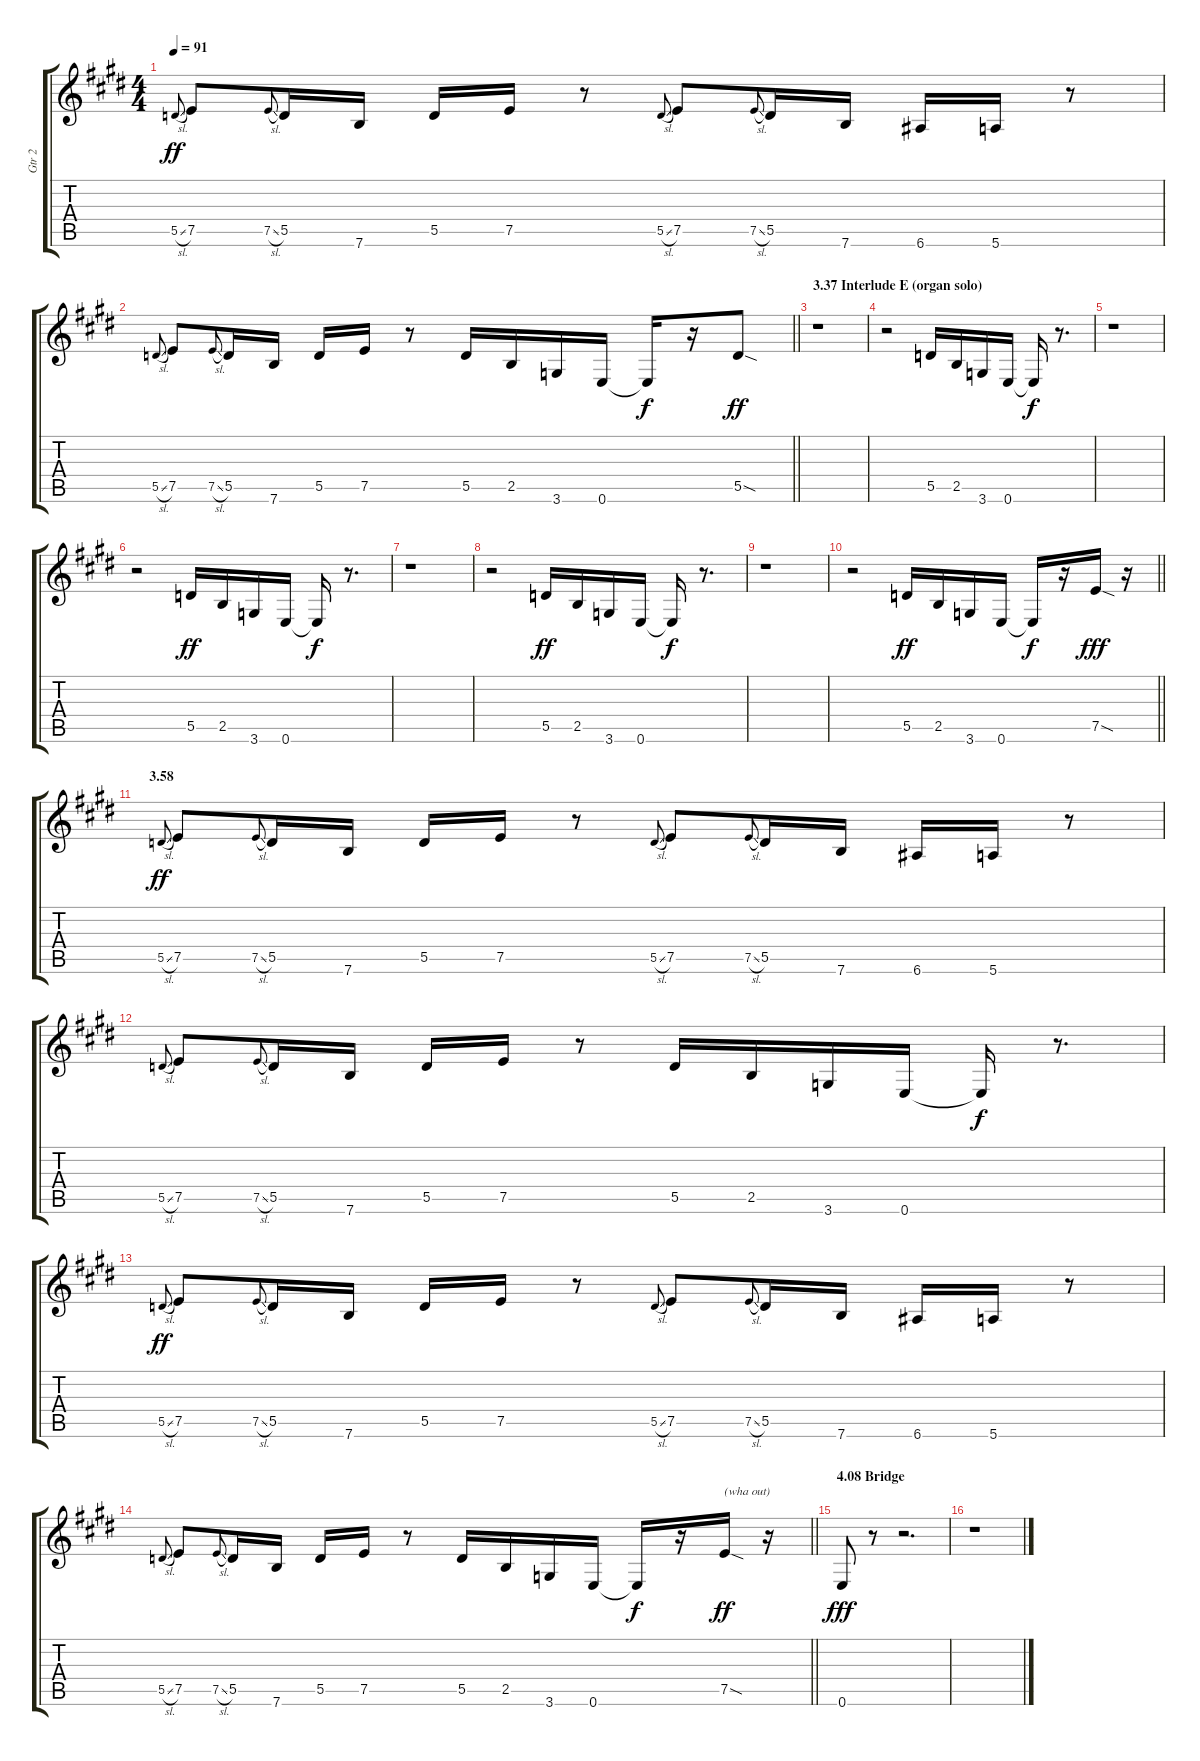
\track ("Gtr 2" "Gtr 2") {instrument distortionguitar}
\staff {score tabs}
\tuning (E4 B3 G3 D3 A2 E2) {hide}
\ts (4 4)
\tempo 91
\clef g2
\ks e
5.5{sl}.8{gr onbeat dy ff} 7.5.8 7.5{sl}.8{gr onbeat} 5.5.16 7.6.16 5.5.16 7.5.16 r.8 5.5{sl}.8{gr onbeat} 7.5.8 7.5{sl}.8{gr onbeat} 5.5.16 7.6.16 6.6.16 5.6.16 r.8 |
\barLineRight lightlight
5.5{sl}.8{gr onbeat} 7.5.8 7.5{sl}.8{gr onbeat} 5.5.16 7.6.16 5.5.16 7.5.16 r.8 5.5.16 2.5.16 3.6.16 0.6.16 0.6{t}.16{dy f} r.16 5.5{sod}.8{dy ff} |
\section ("" "3.37 Interlude E (organ solo)")
r.1 |
r.2 5.5.16 2.5.16 3.6.16 0.6.16 0.6{t}.16{dy f} r.8{d} |
r.1 |
r.2 5.5.16{dy ff} 2.5.16 3.6.16 0.6.16 0.6{t}.16{dy f} r.8{d} |
r.1 |
r.2 5.5.16{dy ff} 2.5.16 3.6.16 0.6.16 0.6{t}.16{dy f} r.8{d} |
r.1 |
\barLineRight lightlight
r.2 5.5.16{dy ff} 2.5.16 3.6.16 0.6.16 0.6{t}.16{dy f} r.16 7.5{sod}.16{dy fff} r.16 |
\section ("" "3.58")
5.5{sl}.8{gr onbeat dy ff} 7.5.8 7.5{sl}.8{gr onbeat} 5.5.16 7.6.16 5.5.16 7.5.16 r.8 5.5{sl}.8{gr onbeat} 7.5.8 7.5{sl}.8{gr onbeat} 5.5.16 7.6.16 6.6.16 5.6.16 r.8 |
5.5{sl}.8{gr onbeat} 7.5.8 7.5{sl}.8{gr onbeat} 5.5.16 7.6.16 5.5.16 7.5.16 r.8 5.5.16 2.5.16 3.6.16 0.6.16 0.6{t}.16{dy f} r.8{d} |
5.5{sl}.8{gr onbeat dy ff} 7.5.8 7.5{sl}.8{gr onbeat} 5.5.16 7.6.16 5.5.16 7.5.16 r.8 5.5{sl}.8{gr onbeat} 7.5.8 7.5{sl}.8{gr onbeat} 5.5.16 7.6.16 6.6.16 5.6.16 r.8 |
\barLineRight lightlight
5.5{sl}.8{gr onbeat} 7.5.8 7.5{sl}.8{gr onbeat} 5.5.16 7.6.16 5.5.16 7.5.16 r.8 5.5.16 2.5.16 3.6.16 0.6.16 0.6{t}.16{dy f} r.16 7.5{sod}.16{txt "(wha out)" dy ff} r.16 |
\section ("" "4.08 Bridge")
0.6.8{dy fff} r.8 r.2{d} |
r.1
